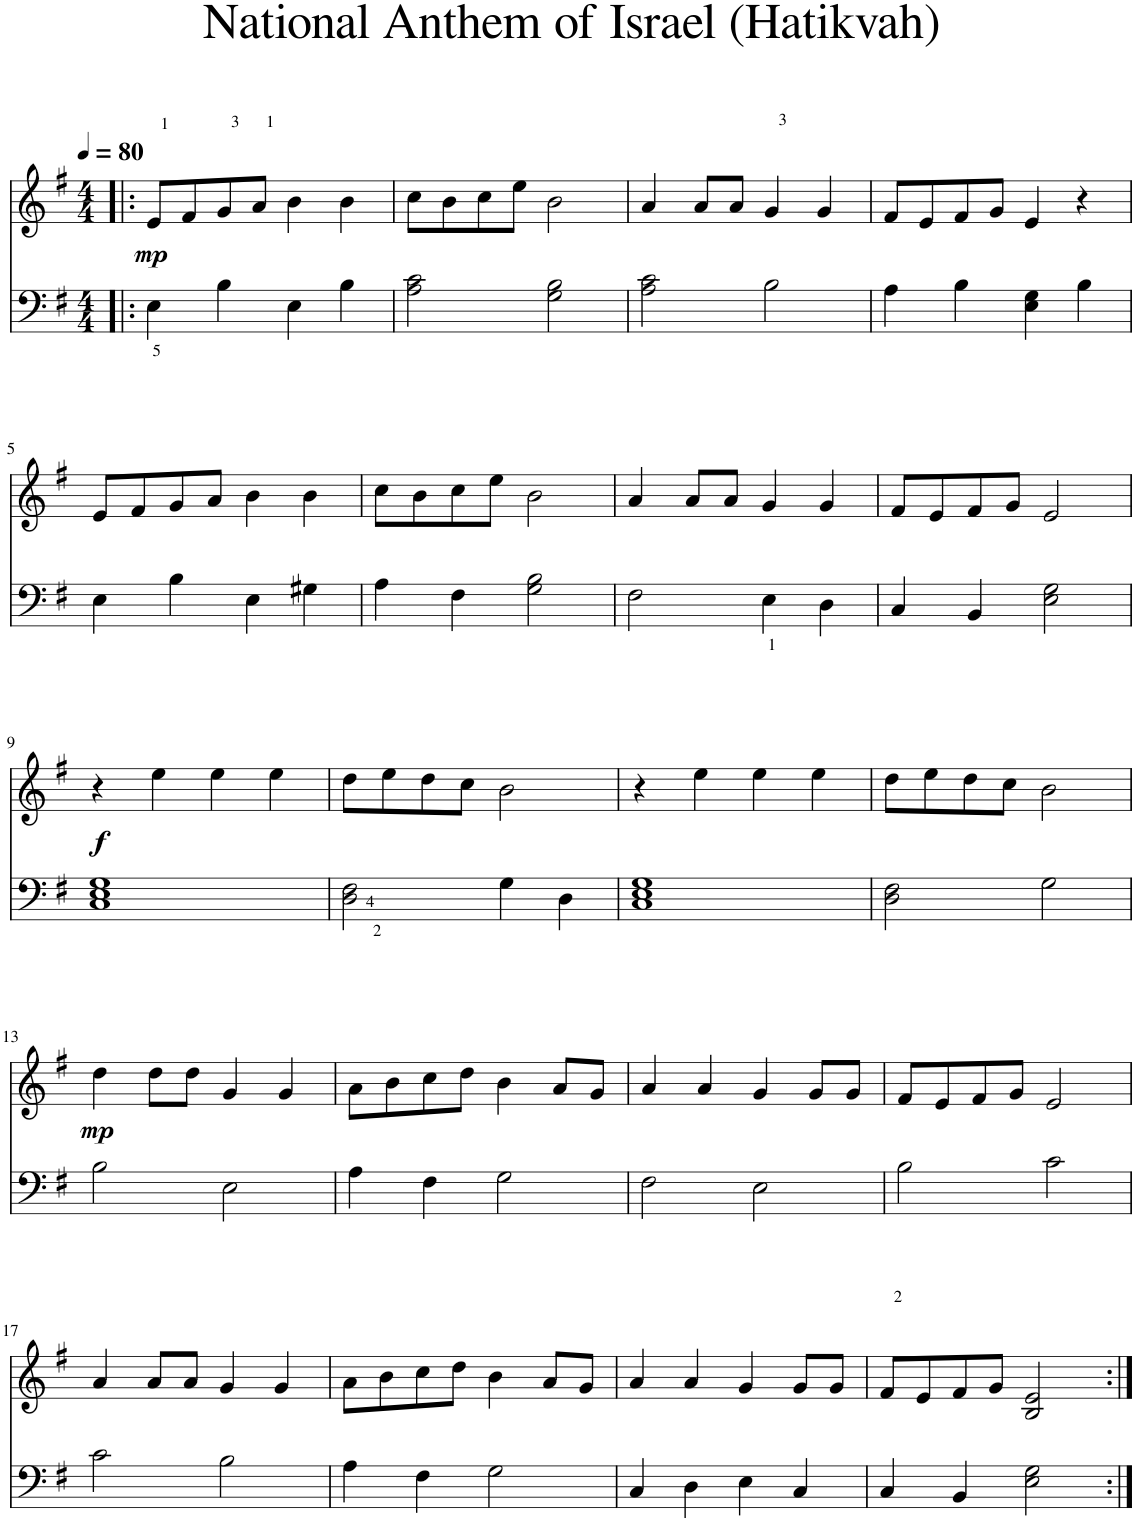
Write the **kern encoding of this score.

**kern	**kern	**dynam
*part1	*part1	*part1
*staff2	*staff1	*staff1/2
*I"Piano	*	*
*I'Pno.	*	*
*clefF4	*clefG2	*
*k[f#]	*k[f#]	*
*M4/4	*M4/4	*
*MM80	*MM80	*
=1!|:	=1!|:	=1!|:
!	!	!LO:DY:b
4E\	8e/L	mp
.	8f#/	.
4B\	8g/	.
.	8a/J	.
4E\	4b\	.
4B\	4b\	.
=2	=2	=2
2A\ 2c\	8cc\L	.
.	8b\	.
.	8cc\	.
.	8ee\J	.
2G\ 2B\	2b\	.
=3	=3	=3
2A\ 2c\	4a/	.
.	8a/L	.
.	8a/J	.
2B\	4g/	.
.	4g/	.
=4	=4	=4
4A\	8f#/L	.
.	8e/	.
4B\	8f#/	.
.	8g/J	.
4E\ 4G\	4e/	.
4B\	4r	.
!!LO:LB:g=z
=5	=5	=5
4E\	8e/L	.
.	8f#/	.
4B\	8g/	.
.	8a/J	.
4E\	4b\	.
4G#X\	4b\	.
=6	=6	=6
4A\	8cc\L	.
.	8b\	.
4F#\	8cc\	.
.	8ee\J	.
2G\ 2B\	2b\	.
=7	=7	=7
2F#\	4a/	.
.	8a/L	.
.	8a/J	.
4E\	4g/	.
4D\	4g/	.
=8	=8	=8
4C/	8f#/L	.
.	8e/	.
4BB/	8f#/	.
.	8g/J	.
2E\ 2G\	2e/	.
!!LO:LB:g=z
=9	=9	=9
!	!	!LO:DY:b
1C 1E 1G	4r	f
.	4ee\	.
.	4ee\	.
.	4ee\	.
=10	=10	=10
2D\ 2F#\	8dd\L	.
.	8ee\	.
.	8dd\	.
.	8cc\J	.
4G\	2b\	.
4D\	.	.
=11	=11	=11
1C 1E 1G	4r	.
.	4ee\	.
.	4ee\	.
.	4ee\	.
=12	=12	=12
2D\ 2F#\	8dd\L	.
.	8ee\	.
.	8dd\	.
.	8cc\J	.
2G\	2b\	.
!!LO:LB:g=z
=13	=13	=13
!	!	!LO:DY:b
2B\	4dd\	mp
.	8dd\L	.
.	8dd\J	.
2E\	4g/	.
.	4g/	.
=14	=14	=14
4A\	8a\L	.
.	8b\	.
4F#\	8cc\	.
.	8dd\J	.
2G\	4b\	.
.	8a/L	.
.	8g/J	.
=15	=15	=15
2F#\	4a/	.
.	4a/	.
2E\	4g/	.
.	8g/L	.
.	8g/J	.
=16	=16	=16
2B\	8f#/L	.
.	8e/	.
.	8f#/	.
.	8g/J	.
2c\	2e/	.
!!LO:LB:g=z
=17	=17	=17
2c\	4a/	.
.	8a/L	.
.	8a/J	.
2B\	4g/	.
.	4g/	.
=18	=18	=18
4A\	8a\L	.
.	8b\	.
4F#\	8cc\	.
.	8dd\J	.
2G\	4b\	.
.	8a/L	.
.	8g/J	.
=19	=19	=19
4C/	4a/	.
4D\	4a/	.
4E\	4g/	.
4C/	8g/L	.
.	8g/J	.
=20	=20	=20
4C/	8f#/L	.
.	8e/	.
4BB/	8f#/	.
.	8g/J	.
2E\ 2G\	2B/ 2e/	.
=:|!	=:|!	=:|!
*-	*-	*-
